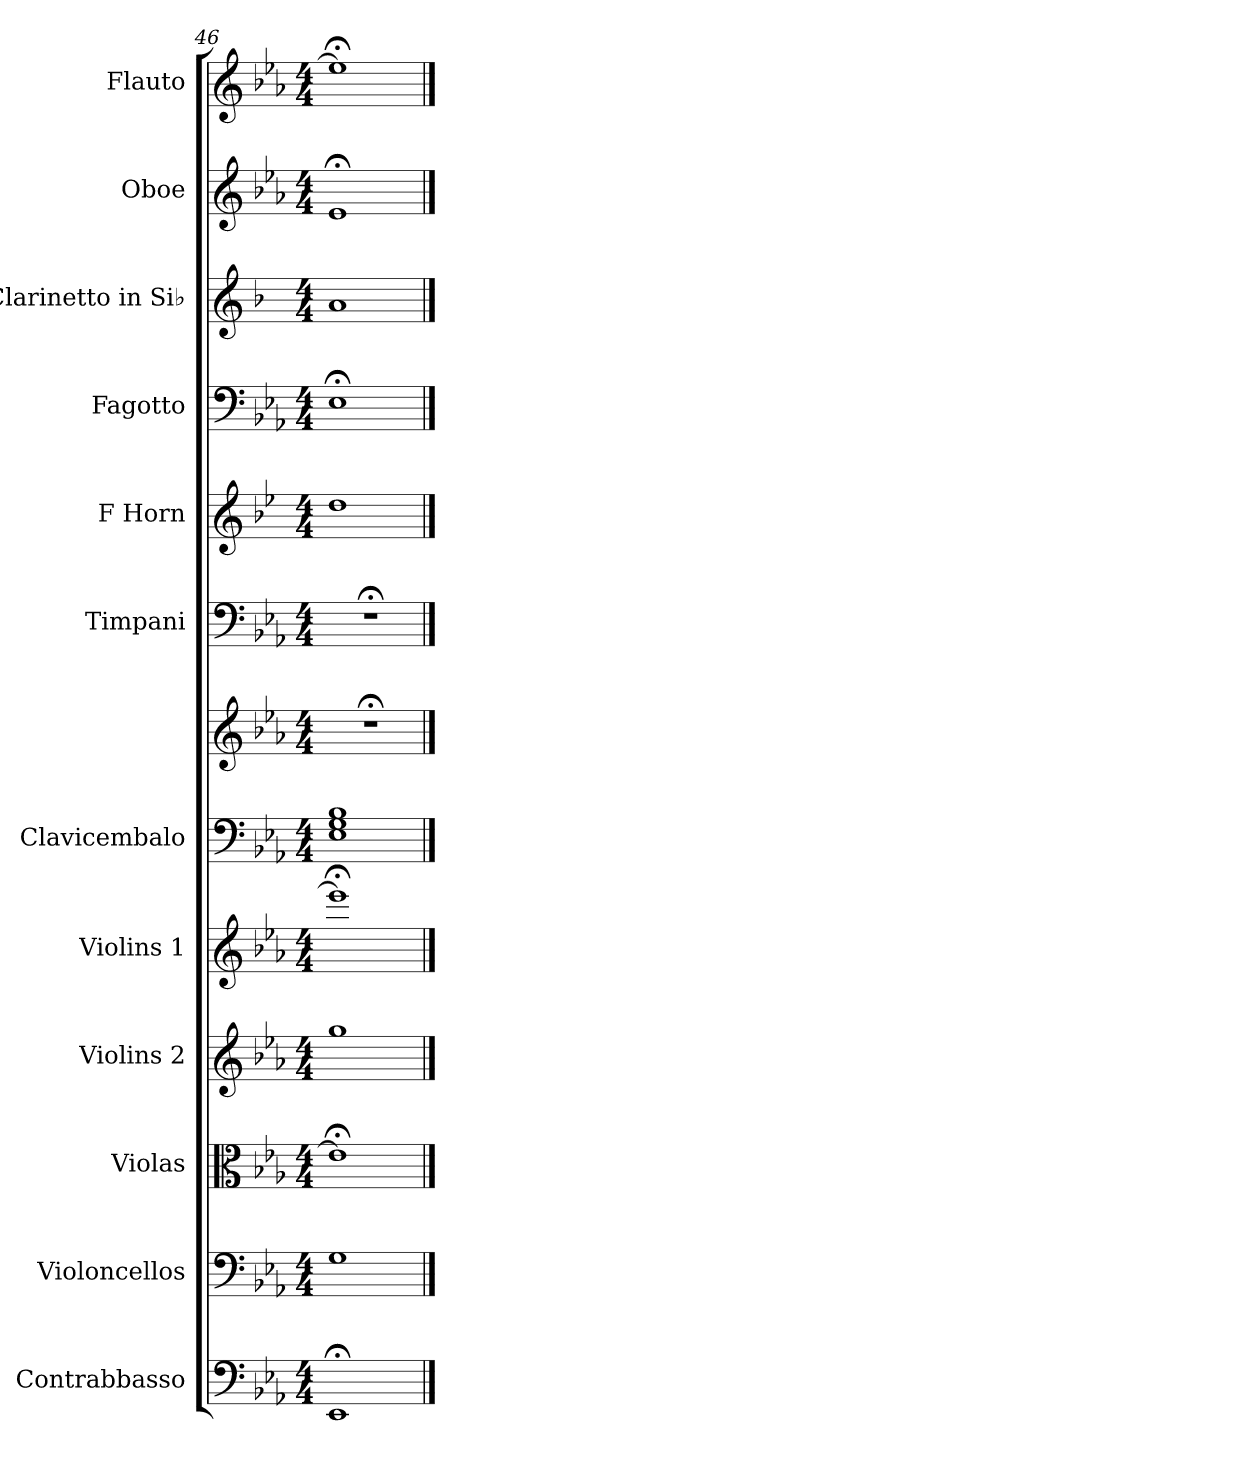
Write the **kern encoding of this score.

**kern	**kern	**kern	**kern	**kern	**kern	**kern	**kern	**kern	**kern	**kern	**kern	**kern
*part12	*part11	*part10	*part9	*part8	*part7	*part7	*part6	*part5	*part4	*part3	*part2	*part1
*staff13	*staff12	*staff11	*staff10	*staff9	*staff8	*staff7	*staff6	*staff5	*staff4	*staff3	*staff2	*staff1
*I"Contrabbasso	*I"Violoncellos	*I"Violas	*I"Violins 2	*I"Violins 1	*I"Clavicembalo	*	*I"Timpani	*I"F Horn	*I"Fagotto	*I"Clarinetto in Si♭	*I"Oboe	*I"Flauto
*I'Cb.	*I'Vcs.	*I'Vlas.	*I'Vlns. 2	*I'Vlns. 1	*I'Clav.	*	*I'Timp.	*I'F Hn.	*I'Fag.	*I'Cl. Si♭	*I'Ob.	*I'Fl.
*clefF4	*clefF4	*clefC3	*clefG2	*clefG2	*clefF4	*clefG2	*clefF4	*clefG2	*clefF4	*clefG2	*clefG2	*clefG2
*ITrd7c12	*	*	*	*	*	*	*	*ITrd4c7	*	*ITrd1c2	*	*
*k[b-e-a-]	*k[b-e-a-]	*k[b-e-a-]	*k[b-e-a-]	*k[b-e-a-]	*k[b-e-a-]	*k[b-e-a-]	*k[b-e-a-]	*k[b-e-a-]	*k[b-e-a-]	*k[b-e-a-]	*k[b-e-a-]	*k[b-e-a-]
*M4/4	*M4/4	*M4/4	*M4/4	*M4/4	*M4/4	*M4/4	*M4/4	*M4/4	*M4/4	*M4/4	*M4/4	*M4/4
=46	=46	=46	=46	=46	=46	=46	=46	=46	=46	=46	=46	=46
1EEE-;<	1G	1e-;<]	1gg	1eee-;<]	1E- 1G 1B-	1r;<	1r;<	1g	1E-;<	1g	1e-;<	1ee-;<]
==	==	==	==	==	==	==	==	==	==	==	==	==
*-	*-	*-	*-	*-	*-	*-	*-	*-	*-	*-	*-	*-
